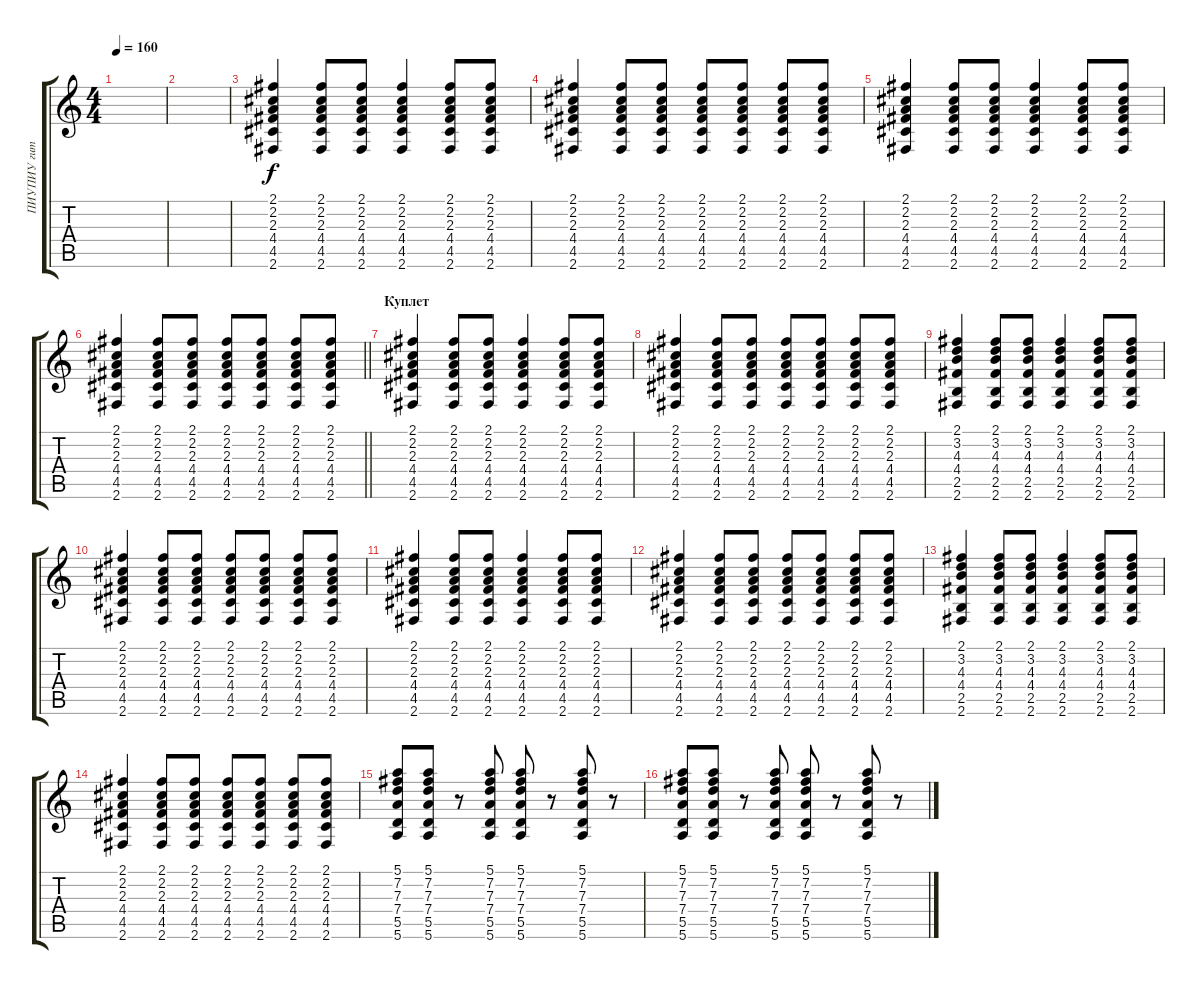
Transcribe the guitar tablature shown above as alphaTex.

\track ("ПИУПИУ гитар" "ПИУПИУ гит") {instrument electricguitarclean}
\staff {score tabs}
\tuning (E4 B3 G3 D3 A2 E2) {hide}
\ts (4 4)
\tempo 160
\clef g2
\ks c
|
|
(2.1 2.2 2.3 4.4 4.5 2.6).4 (2.1 2.2 2.3 4.4 4.5 2.6).8 (2.1 2.2 2.3 4.4 4.5 2.6).8 (2.1 2.2 2.3 4.4 4.5 2.6).4 (2.1 2.2 2.3 4.4 4.5 2.6).8 (2.1 2.2 2.3 4.4 4.5 2.6).8 |
(2.1 2.2 2.3 4.4 4.5 2.6).4 (2.1 2.2 2.3 4.4 4.5 2.6).8 (2.1 2.2 2.3 4.4 4.5 2.6).8 (2.1 2.2 2.3 4.4 4.5 2.6).8 (2.1 2.2 2.3 4.4 4.5 2.6).8 (2.1 2.2 2.3 4.4 4.5 2.6).8 (2.1 2.2 2.3 4.4 4.5 2.6).8 |
(2.1 2.2 2.3 4.4 4.5 2.6).4 (2.1 2.2 2.3 4.4 4.5 2.6).8 (2.1 2.2 2.3 4.4 4.5 2.6).8 (2.1 2.2 2.3 4.4 4.5 2.6).4 (2.1 2.2 2.3 4.4 4.5 2.6).8 (2.1 2.2 2.3 4.4 4.5 2.6).8 |
\barLineRight lightlight
(2.1 2.2 2.3 4.4 4.5 2.6).4 (2.1 2.2 2.3 4.4 4.5 2.6).8 (2.1 2.2 2.3 4.4 4.5 2.6).8 (2.1 2.2 2.3 4.4 4.5 2.6).8 (2.1 2.2 2.3 4.4 4.5 2.6).8 (2.1 2.2 2.3 4.4 4.5 2.6).8 (2.1 2.2 2.3 4.4 4.5 2.6).8 |
\section ("" "Куплет")
(2.1 2.2 2.3 4.4 4.5 2.6).4 (2.1 2.2 2.3 4.4 4.5 2.6).8 (2.1 2.2 2.3 4.4 4.5 2.6).8 (2.1 2.2 2.3 4.4 4.5 2.6).4 (2.1 2.2 2.3 4.4 4.5 2.6).8 (2.1 2.2 2.3 4.4 4.5 2.6).8 |
(2.1 2.2 2.3 4.4 4.5 2.6).4 (2.1 2.2 2.3 4.4 4.5 2.6).8 (2.1 2.2 2.3 4.4 4.5 2.6).8 (2.1 2.2 2.3 4.4 4.5 2.6).8 (2.1 2.2 2.3 4.4 4.5 2.6).8 (2.1 2.2 2.3 4.4 4.5 2.6).8 (2.1 2.2 2.3 4.4 4.5 2.6).8 |
(2.1 3.2 4.3 4.4 2.5 2.6).4 (2.1 3.2 4.3 4.4 2.5 2.6).8 (2.1 3.2 4.3 4.4 2.5 2.6).8 (2.1 3.2 4.3 4.4 2.5 2.6).4 (2.1 3.2 4.3 4.4 2.5 2.6).8 (2.1 3.2 4.3 4.4 2.5 2.6).8 |
(2.1 2.2 2.3 4.4 4.5 2.6).4 (2.1 2.2 2.3 4.4 4.5 2.6).8 (2.1 2.2 2.3 4.4 4.5 2.6).8 (2.1 2.2 2.3 4.4 4.5 2.6).8 (2.1 2.2 2.3 4.4 4.5 2.6).8 (2.1 2.2 2.3 4.4 4.5 2.6).8 (2.1 2.2 2.3 4.4 4.5 2.6).8 |
(2.1 2.2 2.3 4.4 4.5 2.6).4 (2.1 2.2 2.3 4.4 4.5 2.6).8 (2.1 2.2 2.3 4.4 4.5 2.6).8 (2.1 2.2 2.3 4.4 4.5 2.6).4 (2.1 2.2 2.3 4.4 4.5 2.6).8 (2.1 2.2 2.3 4.4 4.5 2.6).8 |
(2.1 2.2 2.3 4.4 4.5 2.6).4 (2.1 2.2 2.3 4.4 4.5 2.6).8 (2.1 2.2 2.3 4.4 4.5 2.6).8 (2.1 2.2 2.3 4.4 4.5 2.6).8 (2.1 2.2 2.3 4.4 4.5 2.6).8 (2.1 2.2 2.3 4.4 4.5 2.6).8 (2.1 2.2 2.3 4.4 4.5 2.6).8 |
(2.1 3.2 4.3 4.4 2.5 2.6).4 (2.1 3.2 4.3 4.4 2.5 2.6).8 (2.1 3.2 4.3 4.4 2.5 2.6).8 (2.1 3.2 4.3 4.4 2.5 2.6).4 (2.1 3.2 4.3 4.4 2.5 2.6).8 (2.1 3.2 4.3 4.4 2.5 2.6).8 |
(2.1 2.2 2.3 4.4 4.5 2.6).4 (2.1 2.2 2.3 4.4 4.5 2.6).8 (2.1 2.2 2.3 4.4 4.5 2.6).8 (2.1 2.2 2.3 4.4 4.5 2.6).8 (2.1 2.2 2.3 4.4 4.5 2.6).8 (2.1 2.2 2.3 4.4 4.5 2.6).8 (2.1 2.2 2.3 4.4 4.5 2.6).8 |
(5.1 7.2 7.3 7.4 5.5 5.6).8 (5.1 7.2 7.3 7.4 5.5 5.6).8 r.8 (5.1 7.2 7.3 7.4 5.5 5.6).8 (5.1 7.2 7.3 7.4 5.5 5.6).8 r.8 (5.1 7.2 7.3 7.4 5.5 5.6).8 r.8 |
(5.1 7.2 7.3 7.4 5.5 5.6).8 (5.1 7.2 7.3 7.4 5.5 5.6).8 r.8 (5.1 7.2 7.3 7.4 5.5 5.6).8 (5.1 7.2 7.3 7.4 5.5 5.6).8 r.8 (5.1 7.2 7.3 7.4 5.5 5.6).8 r.8
